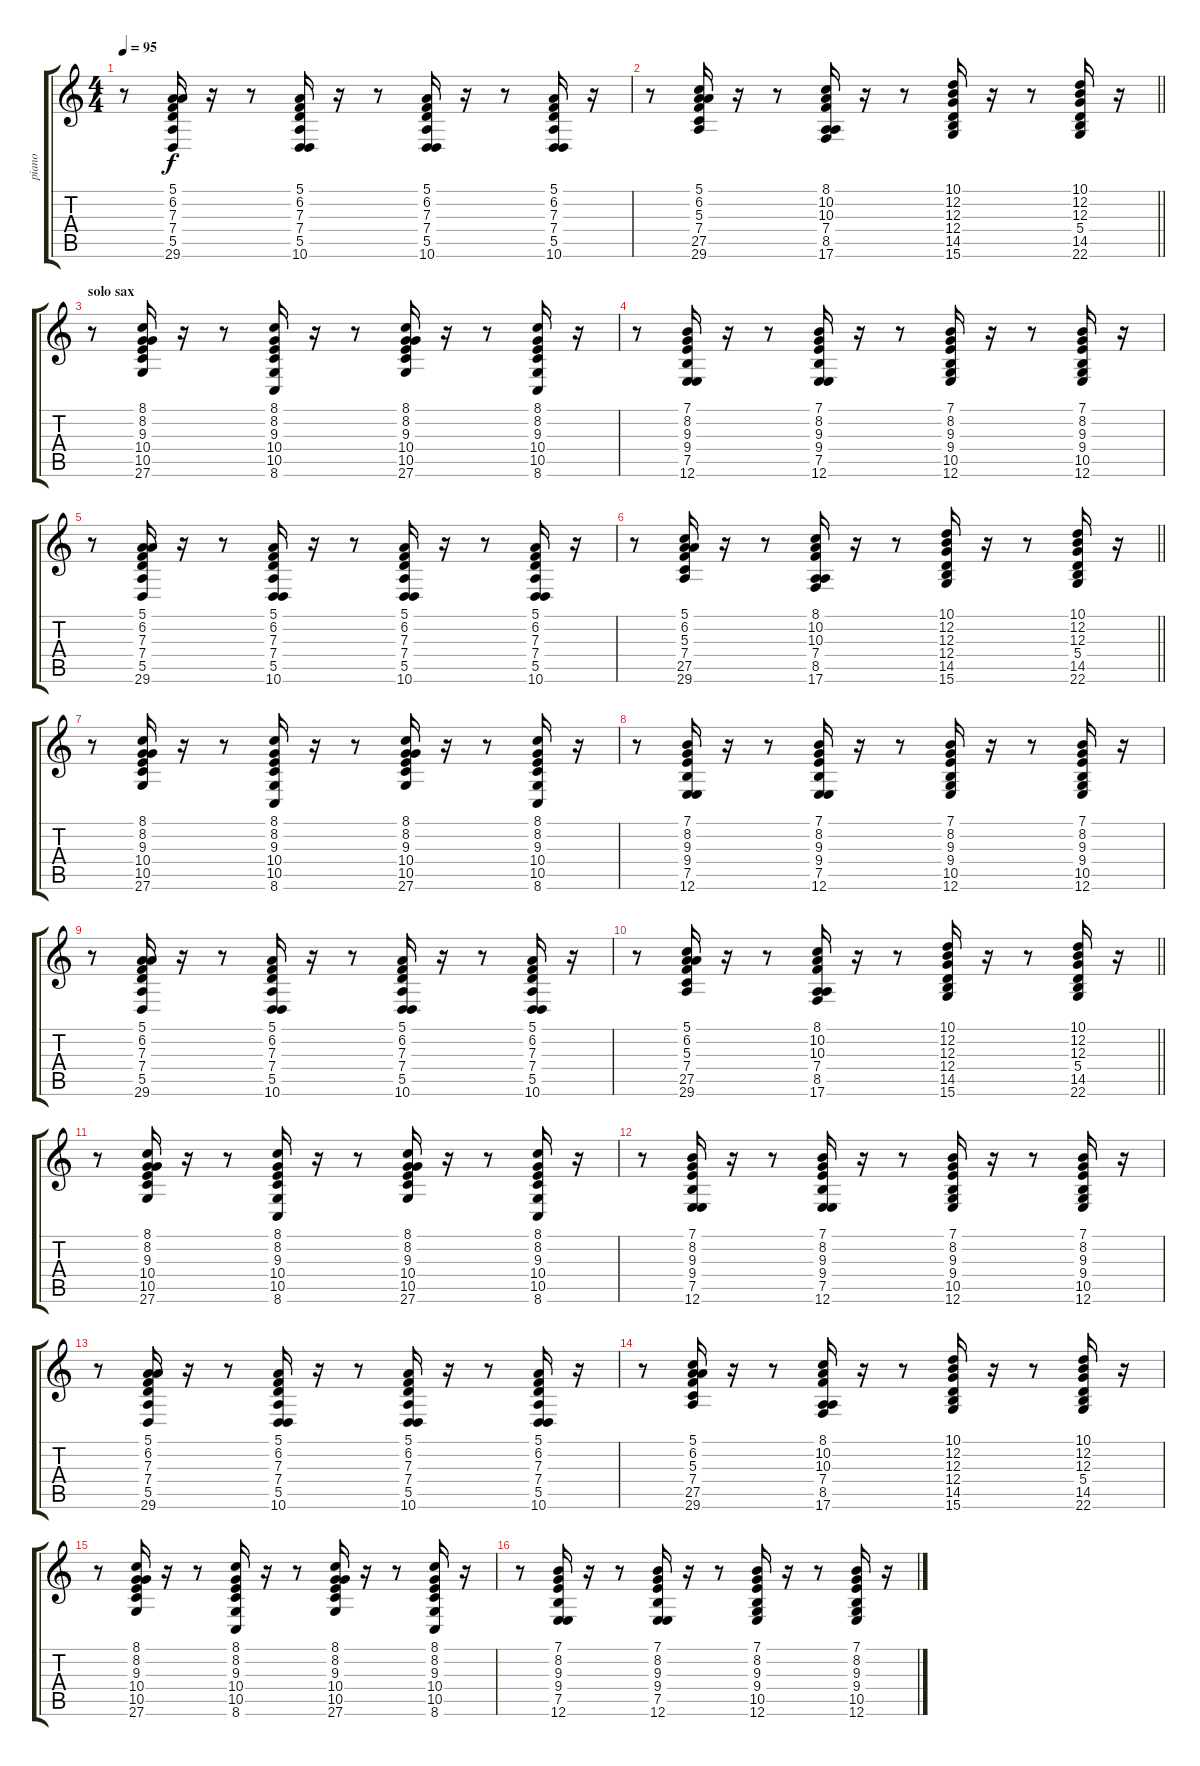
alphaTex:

\track ("piano" "piano") {instrument brightacousticpiano}
\staff {score tabs}
\tuning (E4 B3 G3 D3 A2 E2) {hide}
\ts (4 4)
\tempo 95
\clef g2
\ks c
r.8{dy f} (5.1 6.2 7.3 7.4 5.5 29.6).16 r.16 r.8 (5.1 6.2 7.3 7.4 5.5 10.6).16 r.16 r.8 (5.1 6.2 7.3 7.4 5.5 10.6).16 r.16 r.8 (5.1 6.2 7.3 7.4 5.5 10.6).16 r.16 |
\barLineRight lightlight
r.8 (5.1 6.2 5.3 7.4 27.5 29.6).16 r.16 r.8 (8.1 10.2 10.3 7.4 8.5 17.6).16 r.16 r.8 (10.1 12.2 12.3 12.4 14.5 15.6).16 r.16 r.8 (10.1 12.2 12.3 5.4 14.5 22.6).16 r.16 |
\section ("" "solo sax")
r.8 (8.1 8.2 9.3 10.4 10.5 27.6).16 r.16 r.8 (8.1 8.2 9.3 10.4 10.5 8.6).16 r.16 r.8 (8.1 8.2 9.3 10.4 10.5 27.6).16 r.16 r.8 (8.1 8.2 9.3 10.4 10.5 8.6).16 r.16 |
r.8 (7.1 8.2 9.3 9.4 7.5 12.6).16 r.16 r.8 (7.1 8.2 9.3 9.4 7.5 12.6).16 r.16 r.8 (7.1 8.2 9.3 9.4 10.5 12.6).16 r.16 r.8 (7.1 8.2 9.3 9.4 10.5 12.6).16 r.16 |
r.8 (5.1 6.2 7.3 7.4 5.5 29.6).16 r.16 r.8 (5.1 6.2 7.3 7.4 5.5 10.6).16 r.16 r.8 (5.1 6.2 7.3 7.4 5.5 10.6).16 r.16 r.8 (5.1 6.2 7.3 7.4 5.5 10.6).16 r.16 |
\barLineRight lightlight
r.8 (5.1 6.2 5.3 7.4 27.5 29.6).16 r.16 r.8 (8.1 10.2 10.3 7.4 8.5 17.6).16 r.16 r.8 (10.1 12.2 12.3 12.4 14.5 15.6).16 r.16 r.8 (10.1 12.2 12.3 5.4 14.5 22.6).16 r.16 |
r.8 (8.1 8.2 9.3 10.4 10.5 27.6).16 r.16 r.8 (8.1 8.2 9.3 10.4 10.5 8.6).16 r.16 r.8 (8.1 8.2 9.3 10.4 10.5 27.6).16 r.16 r.8 (8.1 8.2 9.3 10.4 10.5 8.6).16 r.16 |
r.8 (7.1 8.2 9.3 9.4 7.5 12.6).16 r.16 r.8 (7.1 8.2 9.3 9.4 7.5 12.6).16 r.16 r.8 (7.1 8.2 9.3 9.4 10.5 12.6).16 r.16 r.8 (7.1 8.2 9.3 9.4 10.5 12.6).16 r.16 |
r.8 (5.1 6.2 7.3 7.4 5.5 29.6).16 r.16 r.8 (5.1 6.2 7.3 7.4 5.5 10.6).16 r.16 r.8 (5.1 6.2 7.3 7.4 5.5 10.6).16 r.16 r.8 (5.1 6.2 7.3 7.4 5.5 10.6).16 r.16 |
\barLineRight lightlight
r.8 (5.1 6.2 5.3 7.4 27.5 29.6).16 r.16 r.8 (8.1 10.2 10.3 7.4 8.5 17.6).16 r.16 r.8 (10.1 12.2 12.3 12.4 14.5 15.6).16 r.16 r.8 (10.1 12.2 12.3 5.4 14.5 22.6).16 r.16 |
r.8 (8.1 8.2 9.3 10.4 10.5 27.6).16 r.16 r.8 (8.1 8.2 9.3 10.4 10.5 8.6).16 r.16 r.8 (8.1 8.2 9.3 10.4 10.5 27.6).16 r.16 r.8 (8.1 8.2 9.3 10.4 10.5 8.6).16 r.16 |
r.8 (7.1 8.2 9.3 9.4 7.5 12.6).16 r.16 r.8 (7.1 8.2 9.3 9.4 7.5 12.6).16 r.16 r.8 (7.1 8.2 9.3 9.4 10.5 12.6).16 r.16 r.8 (7.1 8.2 9.3 9.4 10.5 12.6).16 r.16 |
r.8 (5.1 6.2 7.3 7.4 5.5 29.6).16 r.16 r.8 (5.1 6.2 7.3 7.4 5.5 10.6).16 r.16 r.8 (5.1 6.2 7.3 7.4 5.5 10.6).16 r.16 r.8 (5.1 6.2 7.3 7.4 5.5 10.6).16 r.16 |
r.8 (5.1 6.2 5.3 7.4 27.5 29.6).16 r.16 r.8 (8.1 10.2 10.3 7.4 8.5 17.6).16 r.16 r.8 (10.1 12.2 12.3 12.4 14.5 15.6).16 r.16 r.8 (10.1 12.2 12.3 5.4 14.5 22.6).16 r.16 |
r.8 (8.1 8.2 9.3 10.4 10.5 27.6).16 r.16 r.8 (8.1 8.2 9.3 10.4 10.5 8.6).16 r.16 r.8 (8.1 8.2 9.3 10.4 10.5 27.6).16 r.16 r.8 (8.1 8.2 9.3 10.4 10.5 8.6).16 r.16 |
r.8 (7.1 8.2 9.3 9.4 7.5 12.6).16 r.16 r.8 (7.1 8.2 9.3 9.4 7.5 12.6).16 r.16 r.8 (7.1 8.2 9.3 9.4 10.5 12.6).16 r.16 r.8 (7.1 8.2 9.3 9.4 10.5 12.6).16 r.16
